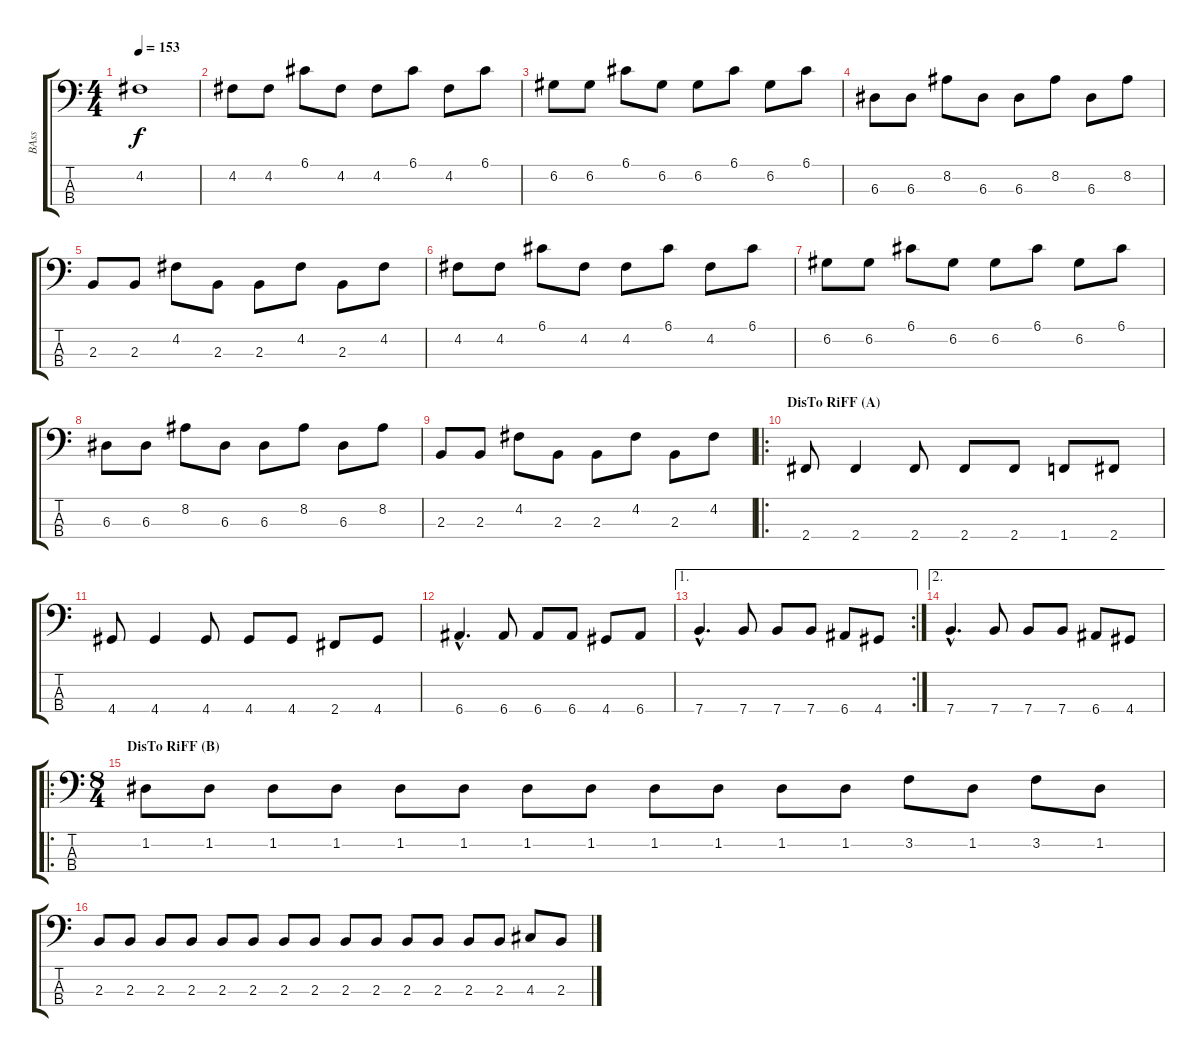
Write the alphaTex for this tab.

\track ("BAss" "BAss") {instrument electricbassfinger}
\staff {score tabs}
\tuning (G2 D2 A1 E1) {hide}
\ts (4 4)
\tempo 153
\clef f4
\ks c
4.2{t}.1{dy f} |
4.2.8 4.2.8 6.1.8 4.2.8 4.2.8 6.1.8 4.2.8 6.1.8 |
6.2.8 6.2.8 6.1.8 6.2.8 6.2.8 6.1.8 6.2.8 6.1.8 |
6.3.8 6.3.8 8.2.8 6.3.8 6.3.8 8.2.8 6.3.8 8.2.8 |
2.3.8 2.3.8 4.2.8 2.3.8 2.3.8 4.2.8 2.3.8 4.2.8 |
4.2.8 4.2.8 6.1.8 4.2.8 4.2.8 6.1.8 4.2.8 6.1.8 |
6.2.8 6.2.8 6.1.8 6.2.8 6.2.8 6.1.8 6.2.8 6.1.8 |
6.3.8 6.3.8 8.2.8 6.3.8 6.3.8 8.2.8 6.3.8 8.2.8 |
2.3.8 2.3.8 4.2.8 2.3.8 2.3.8 4.2.8 2.3.8 4.2.8 |
\ro
\section ("" "DisTo RiFF (A)")
2.4.8 2.4.4 2.4.8 2.4.8 2.4.8 1.4.8 2.4.8 |
4.4.8 4.4.4 4.4.8 4.4.8 4.4.8 2.4.8 4.4.8 |
6.4{hac}.4{d} 6.4.8 6.4.8 6.4.8 4.4.8 6.4.8 |
\ae 1
\rc 2
7.4{hac}.4{d} 7.4.8 7.4.8 7.4.8 6.4.8 4.4.8 |
\ae 2
7.4{hac}.4{d} 7.4.8 7.4.8 7.4.8 6.4.8 4.4.8 |
\ro
\ts (8 4)
\section ("" "DisTo RiFF (B)")
1.2.8 1.2.8 1.2.8 1.2.8 1.2.8 1.2.8 1.2.8 1.2.8 1.2.8 1.2.8 1.2.8 1.2.8 3.2.8 1.2.8 3.2.8 1.2.8 |
2.3.8 2.3.8 2.3.8 2.3.8 2.3.8 2.3.8 2.3.8 2.3.8 2.3.8 2.3.8 2.3.8 2.3.8 2.3.8 2.3.8 4.3.8 2.3.8
